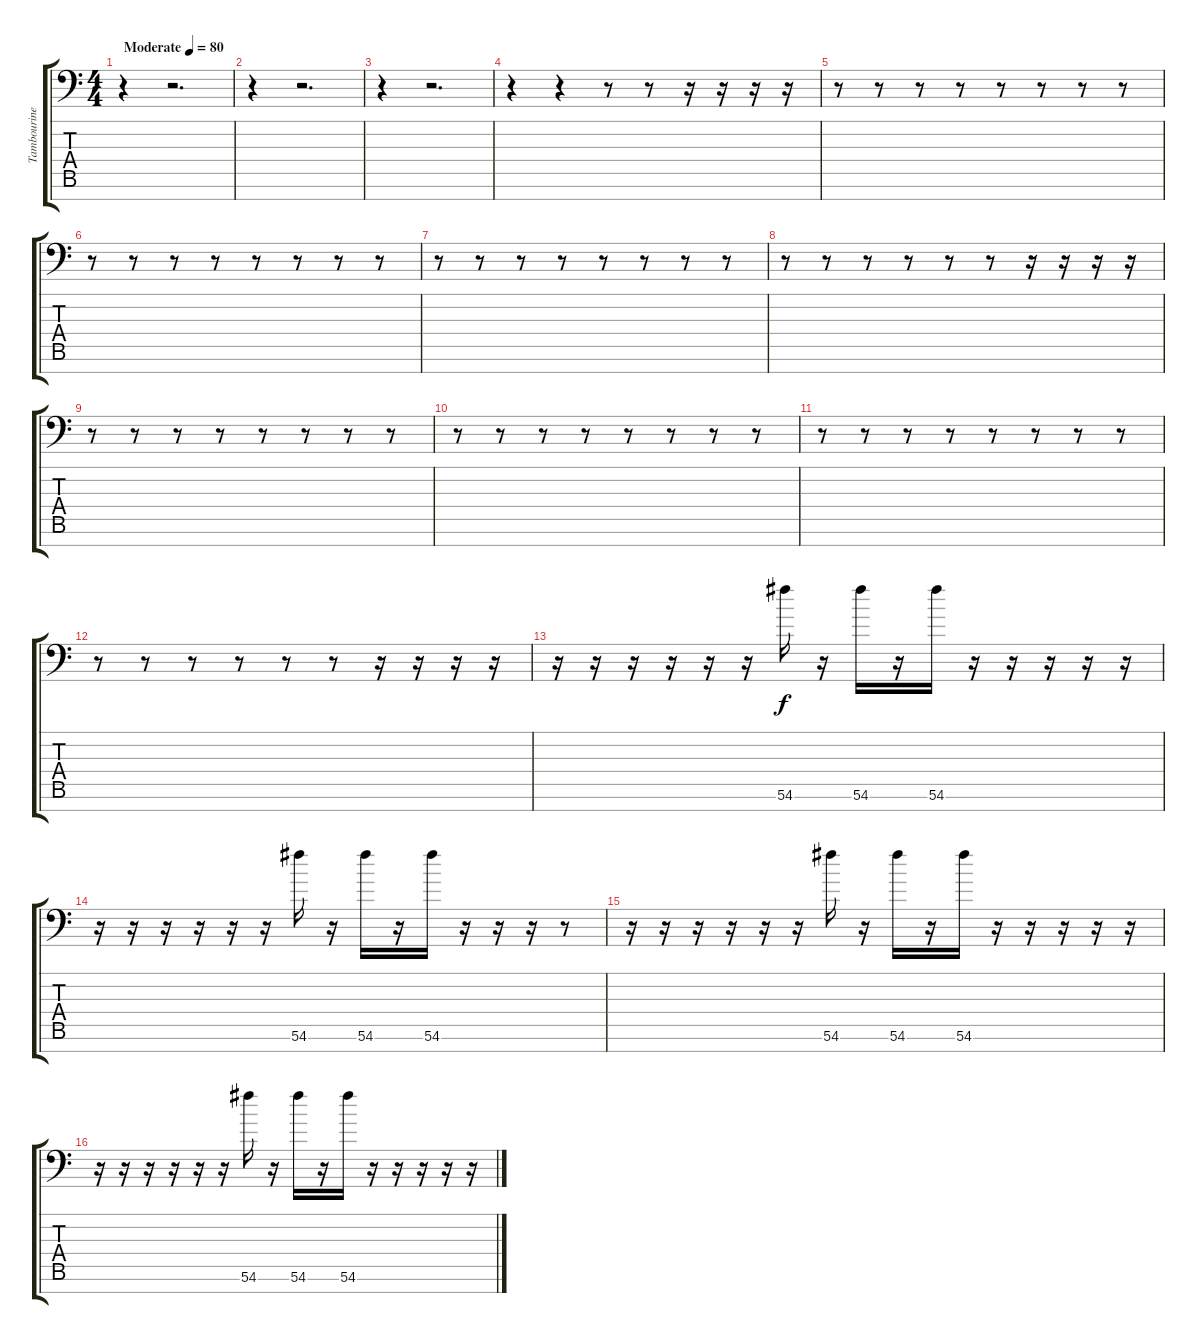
\track ("Tambourine" "Tambourine") {instrument acousticgrandpiano}
\staff {score tabs}
\tuning (C-1 C-1 C-1 C-1 C-1 C-1 C-1) {hide}
\ts (4 4)
\tempo (80 "Moderate")
\clef f4
\ks c
r.4{dy f instrument acousticgrandpiano} r.2{d} |
r.4 r.2{d} |
r.4 r.2{d} |
r.4 r.4 r.8 r.8 r.16 r.16 r.16 r.16 |
r.8 r.8 r.8 r.8 r.8 r.8 r.8 r.8 |
r.8 r.8 r.8 r.8 r.8 r.8 r.8 r.8 |
r.8 r.8 r.8 r.8 r.8 r.8 r.8 r.8 |
r.8 r.8 r.8 r.8 r.8 r.8 r.16 r.16 r.16 r.16 |
r.8 r.8 r.8 r.8 r.8 r.8 r.8 r.8 |
r.8 r.8 r.8 r.8 r.8 r.8 r.8 r.8 |
r.8 r.8 r.8 r.8 r.8 r.8 r.8 r.8 |
r.8 r.8 r.8 r.8 r.8 r.8 r.16 r.16 r.16 r.16 |
r.16 r.16 r.16 r.16 r.16 r.16 54.6.16 r.16 54.6.16 r.16 54.6.16 r.16 r.16 r.16 r.16 r.16 |
r.16 r.16 r.16 r.16 r.16 r.16 54.6.16 r.16 54.6.16 r.16 54.6.16 r.16 r.16 r.16 r.8 |
r.16 r.16 r.16 r.16 r.16 r.16 54.6.16 r.16 54.6.16 r.16 54.6.16 r.16 r.16 r.16 r.16 r.16 |
r.16 r.16 r.16 r.16 r.16 r.16 54.6.16 r.16 54.6.16 r.16 54.6.16 r.16 r.16 r.16 r.16 r.16
